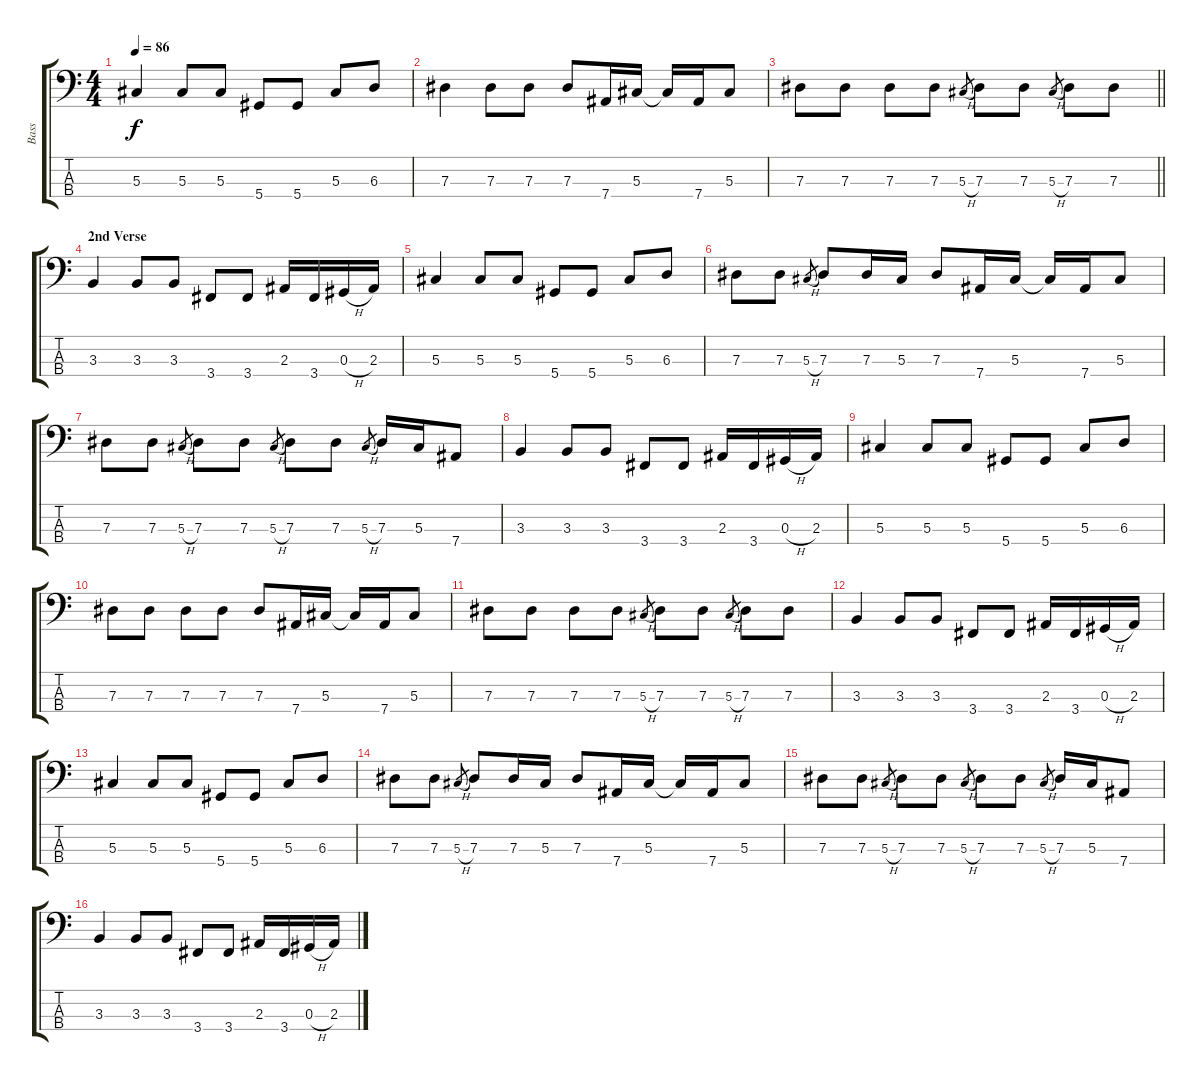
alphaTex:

\track ("Bass" "Bass") {instrument electricbassfinger}
\staff {score tabs}
\tuning (Gb2 Db2 Ab1 Eb1) {hide}
\ts (4 4)
\tempo 86
\clef f4
\ks c
5.3.4{dy f} 5.3.8 5.3.8 5.4.8 5.4.8 5.3.8 6.3.8 |
7.3.4 7.3.8 7.3.8 7.3.8 7.4.16 5.3.16 5.3{t}.16 7.4.16 5.3.8 |
\barLineRight lightlight
7.3.8 7.3.8 7.3.8 7.3.8 5.3{h}.8{gr} 7.3.8 7.3.8 5.3{h}.8{gr} 7.3.8 7.3.8 |
\section ("" "2nd Verse")
3.3.4 3.3.8 3.3.8 3.4.8 3.4.8 2.3.16 3.4.16 0.3{h}.16 2.3.16 |
5.3.4 5.3.8 5.3.8 5.4.8 5.4.8 5.3.8 6.3.8 |
7.3.8 7.3.8 5.3{h}.8{gr} 7.3.8 7.3.16 5.3.16 7.3.8 7.4.16 5.3.16 5.3{t}.16 7.4.16 5.3.8 |
7.3.8 7.3.8 5.3{h}.8{gr} 7.3.8 7.3.8 5.3{h}.8{gr} 7.3.8 7.3.8 5.3{h}.8{gr} 7.3.16 5.3.16 7.4.8 |
3.3.4 3.3.8 3.3.8 3.4.8 3.4.8 2.3.16 3.4.16 0.3{h}.16 2.3.16 |
5.3.4 5.3.8 5.3.8 5.4.8 5.4.8 5.3.8 6.3.8 |
7.3.8 7.3.8 7.3.8 7.3.8 7.3.8 7.4.16 5.3.16 5.3{t}.16 7.4.16 5.3.8 |
7.3.8 7.3.8 7.3.8 7.3.8 5.3{h}.8{gr} 7.3.8 7.3.8 5.3{h}.8{gr} 7.3.8 7.3.8 |
3.3.4 3.3.8 3.3.8 3.4.8 3.4.8 2.3.16 3.4.16 0.3{h}.16 2.3.16 |
5.3.4 5.3.8 5.3.8 5.4.8 5.4.8 5.3.8 6.3.8 |
7.3.8 7.3.8 5.3{h}.8{gr} 7.3.8 7.3.16 5.3.16 7.3.8 7.4.16 5.3.16 5.3{t}.16 7.4.16 5.3.8 |
7.3.8 7.3.8 5.3{h}.8{gr} 7.3.8 7.3.8 5.3{h}.8{gr} 7.3.8 7.3.8 5.3{h}.8{gr} 7.3.16 5.3.16 7.4.8 |
3.3.4 3.3.8 3.3.8 3.4.8 3.4.8 2.3.16 3.4.16 0.3{h}.16 2.3.16
